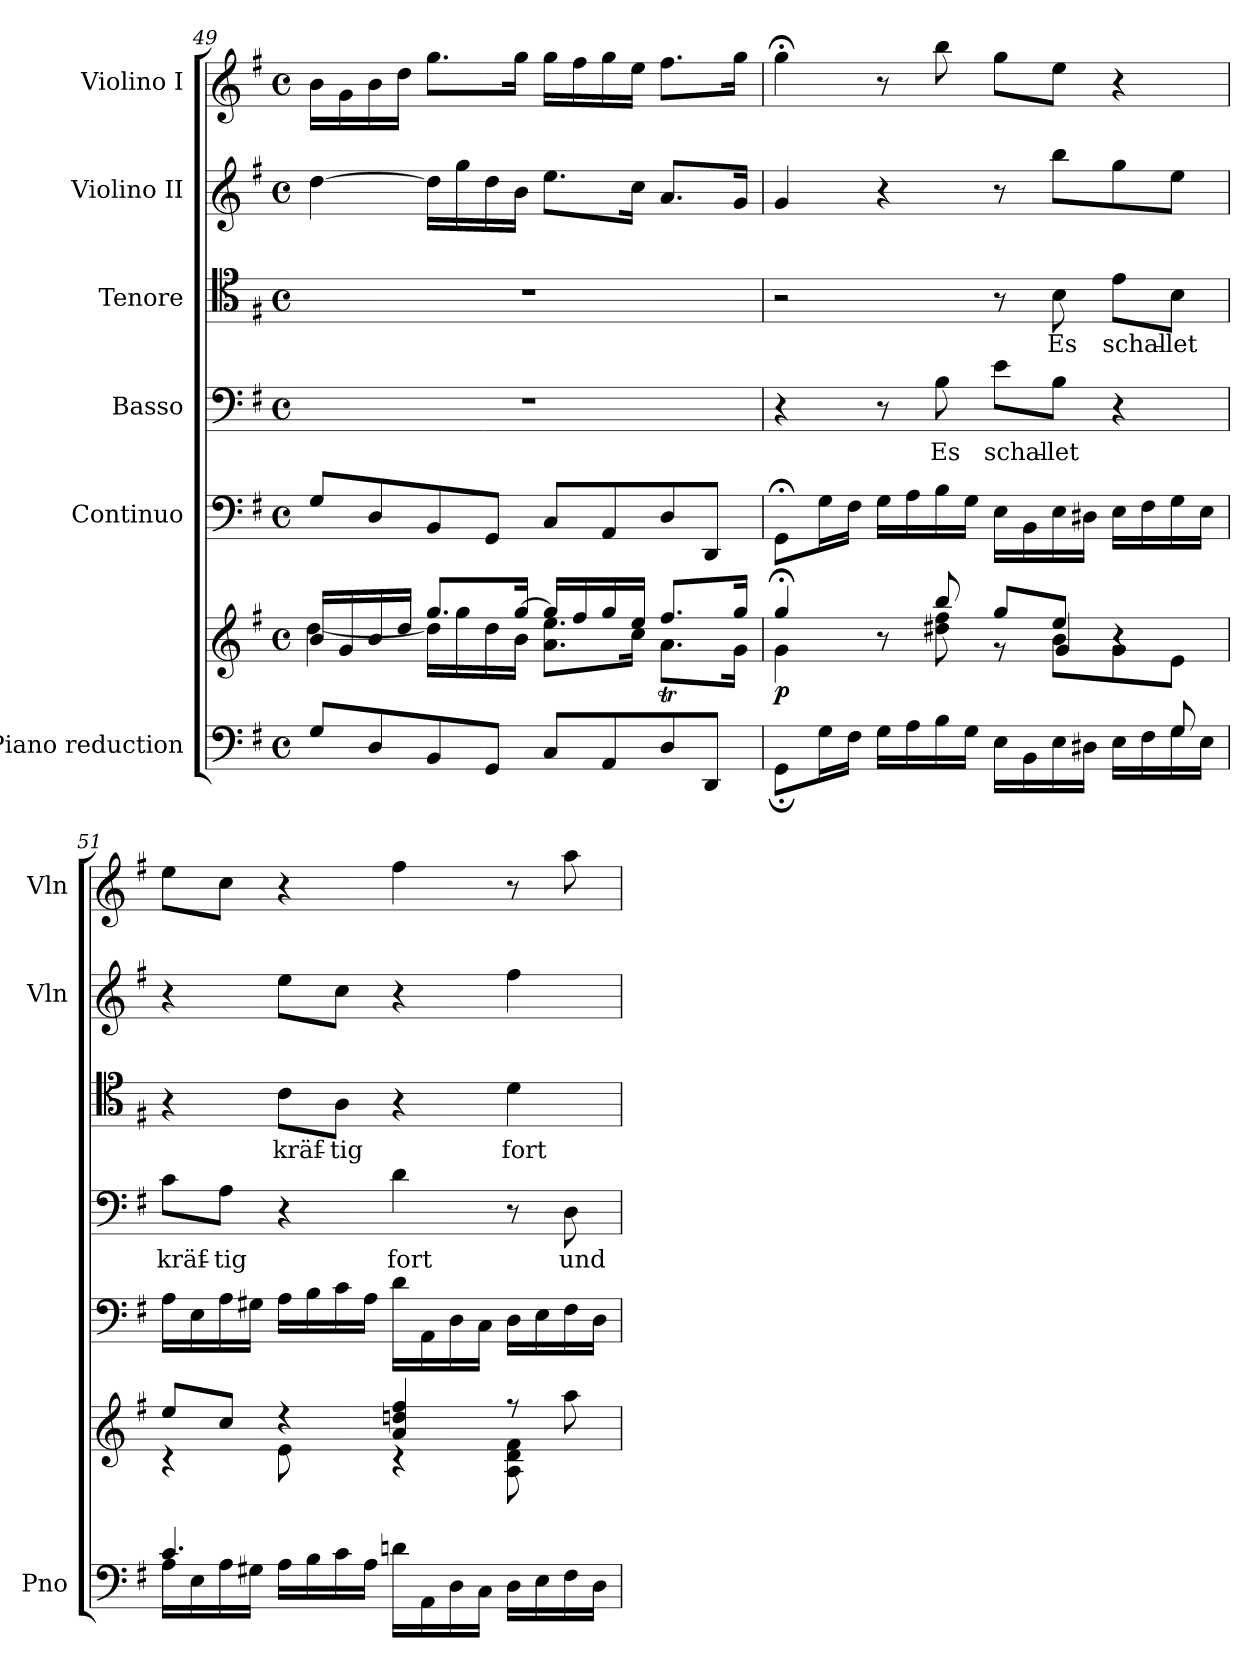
**kern	**kern	**dynam	**kern	**kern	**text	**kern	**text	**kern	**dynam	**kern	**dynam
*part6	*part6	*part6	*part5	*part4	*part4	*part3	*part3	*part2	*part2	*part1	*part1
*staff7	*staff6	*staff6/7	*staff5	*staff4	*staff4	*staff3	*staff3	*staff2	*staff2	*staff1	*staff1
*I"Piano reduction	*	*	*I"Continuo	*I"Basso	*	*I"Tenore	*	*I"Violino II	*	*I"Violino I	*
*I'Pno	*	*	*	*	*	*	*	*I'Vln	*	*I'Vln	*
!!LO:PB:g=z
*clefF4	*clefG2	*	*clefF4	*clefF4	*	*clefC4	*	*clefG2	*	*clefG2	*
*k[f#]	*k[f#]	*	*k[f#]	*k[f#]	*	*k[f#]	*	*k[f#]	*	*k[f#]	*
*M4/4	*M4/4	*	*M4/4	*M4/4	*	*M4/4	*	*M4/4	*	*M4/4	*
*met(c)	*met(c)	*	*met(c)	*met(c)	*	*met(c)	*	*met(c)	*	*met(c)	*
=49	=49	=49	=49	=49	=49	=49	=49	=49	=49	=49	=49
*	*^	*	*	*	*	*	*	*	*	*	*
8G/L	16b/LL	[>4dd\	.	8G/L	1r	.	1r	.	[4dd\	.	16b\LL	.
.	16g/	.	.	.	.	.	.	.	.	.	16g\	.
8D/	16b/	.	.	8D/	.	.	.	.	.	.	16b\	.
.	16dd/JJ	.	.	.	.	.	.	.	.	.	16dd\JJ	.
8BB/	8.gg/L	16dd\LL]	.	8BB/	.	.	.	.	16dd\LL]	.	8.gg\L	.
.	.	16gg\	.	.	.	.	.	.	16gg\	.	.	.
8GG/J	.	16dd\	.	8GG/J	.	.	.	.	16dd\	.	.	.
.	[16gg/Jk	16b\JJ	.	.	.	.	.	.	16b\JJ	.	16gg\Jk	.
8C/L	16gg/LL]	8.a\ 8.ee\L	.	8C/L	.	.	.	.	8.ee\L	.	16gg\LL	.
.	16ff#/	.	.	.	.	.	.	.	.	.	16ff#\	.
8AA/	16gg/	.	.	8AA/	.	.	.	.	.	.	16gg\	.
.	16ee/JJ	16cc\Jk	.	.	.	.	.	.	16cc\Jk	.	16ee\JJ	.
8D/	8.ff#/L	8.aT\L	.	8D/	.	.	.	.	8.a/L	.	8.ff#\L	.
8DD/J	.	.	.	8DD/J	.	.	.	.	.	.	.	.
.	16gg/Jk	16g\Jk	.	.	.	.	.	.	16g/Jk	.	16gg\Jk	.
=50	=50	=50	=50	=50	=50	=50	=50	=50	=50	=50	=50	=50
*^	*	*^	*	*	*	*	*	*	*	*	*	*
!	!	!	!	!	!LO:DY:b	!	!	!	!	!	!	!	!	!
2..ryy	8GG;\L	4gg;</	4g\	2ryy	p	8GG;\L	4r	.	2r	.	4g/	.	4gg;<\	.
.	16G\L	.	.	.	.	16G\L	.	.	.	.	.	.	.	.
.	16F#\JJ	.	.	.	.	16F#\JJ	.	.	.	.	.	.	.	.
.	16G\LL	8r	8ryy	.	.	16G\LL	8r	.	.	.	4r	.	8r	.
.	16A\	.	.	.	.	16A\	.	.	.	.	.	.	.	.
!	!	!	!	!	!	!	!	!LO:LY:b	!	!	!	!	!	!LO:DY:b
.	16B\	8bb/	8dd#X\ 8ff#\	.	.	16B\	8B\	Es	.	.	.	.	8bb\	other-dynamics
.	16G\JJ	.	.	.	.	16G\JJ	.	.	.	.	.	.	.	.
!	!	!	!	!	!	!	!	!LO:LY:b	!	!	!	!	!	!
.	16E\LL	8gg/L	8r	8ryy	.	16E\LL	8e\L	schal-	8r	.	8r	.	8gg\L	.
.	16BB\	.	.	.	.	16BB\	.	.	.	.	.	.	.	.
!	!	!	!	!	!	!	!	!LO:LY:b	!	!LO:LY:b	!	!LO:DY:b	!	!
.	16E\	8ee/J	8b\L	4g/	.	16E\	8B\J	-let	8B\	Es	8bb\L	other-dynamics	8ee\J	.
.	16D#X\JJ	.	.	.	.	16D#X\JJ	.	.	.	.	.	.	.	.
!	!	!	!	!	!	!	!	!	!	!LO:LY:b	!	!	!	!
.	16E\LL	4r	8g\	.	.	16E\LL	4r	.	8e\L	schal-	8gg\	.	4r	.
.	16F#\	.	.	.	.	16F#\	.	.	.	.	.	.	.	.
!	!	!	!	!	!	!	!	!	!	!LO:LY:b	!	!	!	!
8G/	16G\	.	8e\J	8ryy	.	16G\	.	.	8B\J	-let	8ee\J	.	.	.
.	16E\JJ	.	.	.	.	16E\JJ	.	.	.	.	.	.	.	.
*	*	*	*v	*v	*	*	*	*	*	*	*	*	*	*
=51	=51	=51	=51	=51	=51	=51	=51	=51	=51	=51	=51	=51	=51
*	*^	*	*	*	*	*	*	*	*	*	*	*	*
!	!	!	!	!	!	!	!	!LO:LY:b	!	!	!	!	!	!
4.ryy	4.c/	16A\LL	8ee/L	4r	.	16A\LL	8c\L	kräf-	4r	.	4r	.	8ee\L	.
.	.	16E\	.	.	.	16E\	.	.	.	.	.	.	.	.
!	!	!	!	!	!	!	!	!LO:LY:b	!	!	!	!	!	!
.	.	16A\	8cc/J	.	.	16A\	8A\J	-tig	.	.	.	.	8cc\J	.
.	.	16G#X\JJ	.	.	.	16G#X\JJ	.	.	.	.	.	.	.	.
!	!	!	!	!	!	!	!	!	!	!LO:LY:b	!	!	!	!
.	.	16A\LL	4r	8e\L	.	16A\LL	4r	.	8c\L	kräf-	8ee\L	.	4r	.
.	.	16B\	.	.	.	16B\	.	.	.	.	.	.	.	.
!	!	!	!	!	!	!	!	!	!	!LO:LY:b	!	!	!	!
8c/J	8ryy	16c\	.	8ryy	.	16c\	.	.	8A\J	-tig	8cc\J	.	.	.
.	.	16A\JJ	.	.	.	16A\JJ	.	.	.	.	.	.	.	.
!	!	!	!	!	!	!	!	!LO:LY:b	!	!	!	!	!	!
4.ryy	2ryy	16dn\LL	4a/ 4ddn/ 4ff#/	4r	.	16d\LL	4d\	fort	4r	.	4r	.	4ff#\	.
.	.	16AA\	.	.	.	16AA\	.	.	.	.	.	.	.	.
.	.	16D\	.	.	.	16D\	.	.	.	.	.	.	.	.
.	.	16C\JJ	.	.	.	16C\JJ	.	.	.	.	.	.	.	.
!	!	!	!	!	!	!	!	!	!	!LO:LY:b	!	!	!	!
.	.	16D\LL	8r	8A\ 8d\ 8f#\L	.	16D\LL	8r	.	4d\	fort	4ff#\	.	8r	.
.	.	16E\	.	.	.	16E\	.	.	.	.	.	.	.	.
!	!	!	!	!	!	!	!	!LO:LY:b	!	!	!	!	!	!
8F#/J	.	16F#\	8aa\	8ryy	.	16F#\	8D\	und	.	.	.	.	8aa\	.
.	.	16D\JJ	.	.	.	16D\JJ	.	.	.	.	.	.	.	.
*v	*v	*v	*	*	*	*	*	*	*	*	*	*	*	*
*	*v	*v	*	*	*	*	*	*	*	*	*	*
=	=	=	=	=	=	=	=	=	=	=	=
*-	*-	*-	*-	*-	*-	*-	*-	*-	*-	*-	*-
